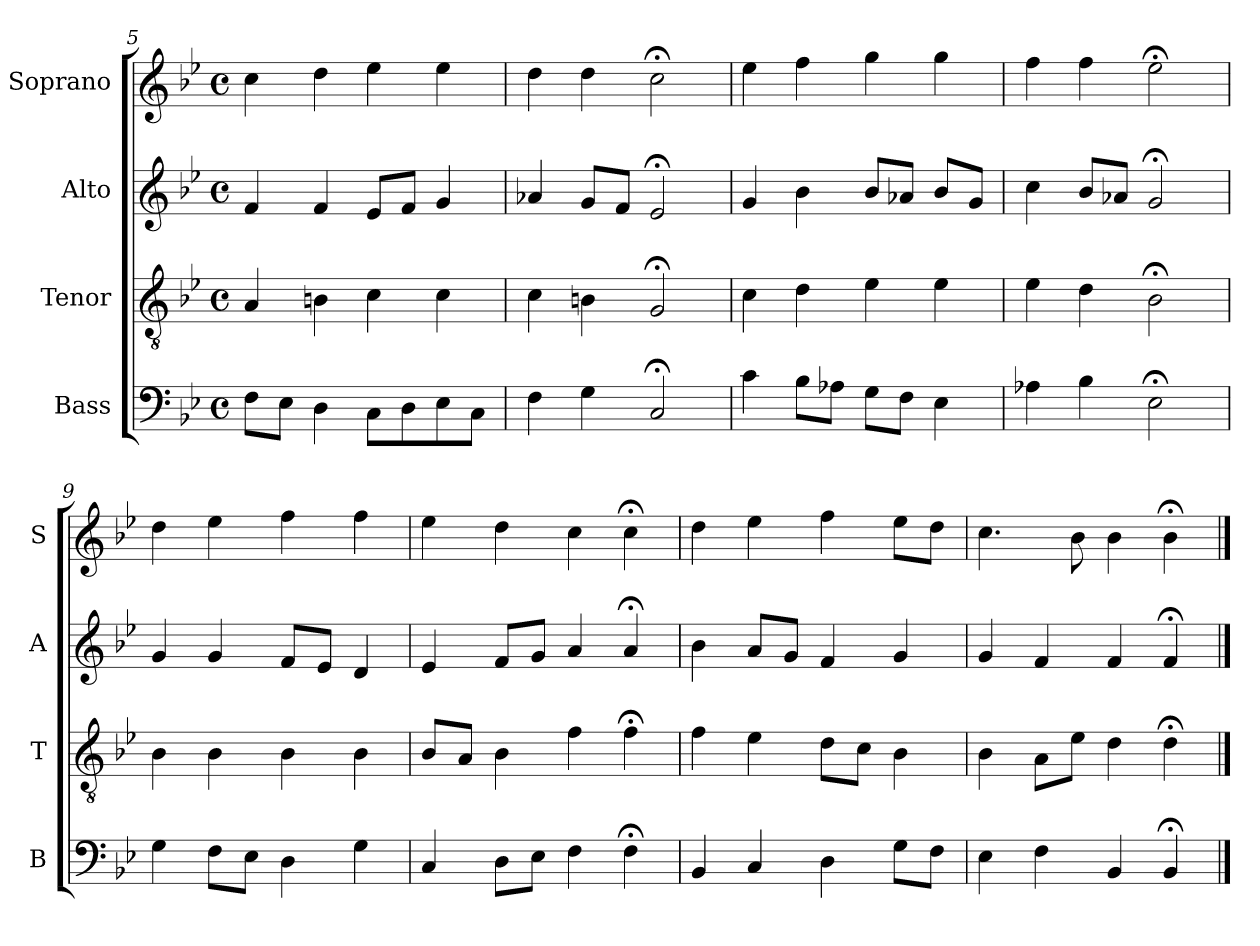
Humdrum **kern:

**kern	**kern	**kern	**kern
*part4	*part3	*part2	*part1
*staff4	*staff3	*staff2	*staff1
*I"Bass	*I"Tenor	*I"Alto	*I"Soprano
*I'B	*I'T	*I'A	*I'S
*clefF4	*clefGv2	*clefG2	*clefG2
*k[b-e-]	*k[b-e-]	*k[b-e-]	*k[b-e-]
*B-:	*B-:	*B-:	*B-:
*M4/4	*M4/4	*M4/4	*M4/4
*met(c)	*met(c)	*met(c)	*met(c)
=5	=5	=5	=5
8FL	4A	4f	4cc
8E-J	.	.	.
4D	4Bn	4f	4dd
8CL	4c	8e-L	4ee-
8D	.	8fJ	.
8E-	4c	4g	4ee-
8CJ	.	.	.
=6	=6	=6	=6
4F	4c	4a-X	4dd
4G	4Bn	8gL	4dd
.	.	8fJ	.
2C;<	2G;<	2e-;<	2cc;<
=7	=7	=7	=7
4c	4c	4g	4ee-
8B-L	4d	4b-	4ff
8A-XJ	.	.	.
8GL	4e-	8b-L	4gg
8FJ	.	8a-XJ	.
4E-	4e-	8b-L	4gg
.	.	8gJ	.
=8	=8	=8	=8
4A-X	4e-	4cc	4ff
4B-	4d	8b-L	4ff
.	.	8a-XJ	.
2E-;<	2B-;<	2g;<	2ee-;<
=9	=9	=9	=9
4G	4B-	4g	4dd
8FL	4B-	4g	4ee-
8E-J	.	.	.
4D	4B-	8fL	4ff
.	.	8e-J	.
4G	4B-	4d	4ff
=10	=10	=10	=10
4C	8B-L	4e-	4ee-
.	8AJ	.	.
8DL	4B-	8fL	4dd
8E-J	.	8gJ	.
4F	4f	4a	4cc
4F;<	4f;<	4a;<	4cc;<
=11	=11	=11	=11
4BB-	4f	4b-	4dd
4C	4e-	8aL	4ee-
.	.	8gJ	.
4D	8dL	4f	4ff
.	8cJ	.	.
8GL	4B-	4g	8ee-L
8FJ	.	.	8ddJ
=12	=12	=12	=12
4E-	4B-	4g	4.cc
4F	8AL	4f	.
.	8e-J	.	8b-
4BB-	4d	4f	4b-
4BB-;<	4d;<	4f;<	4b-;<
==	==	==	==
*-	*-	*-	*-
